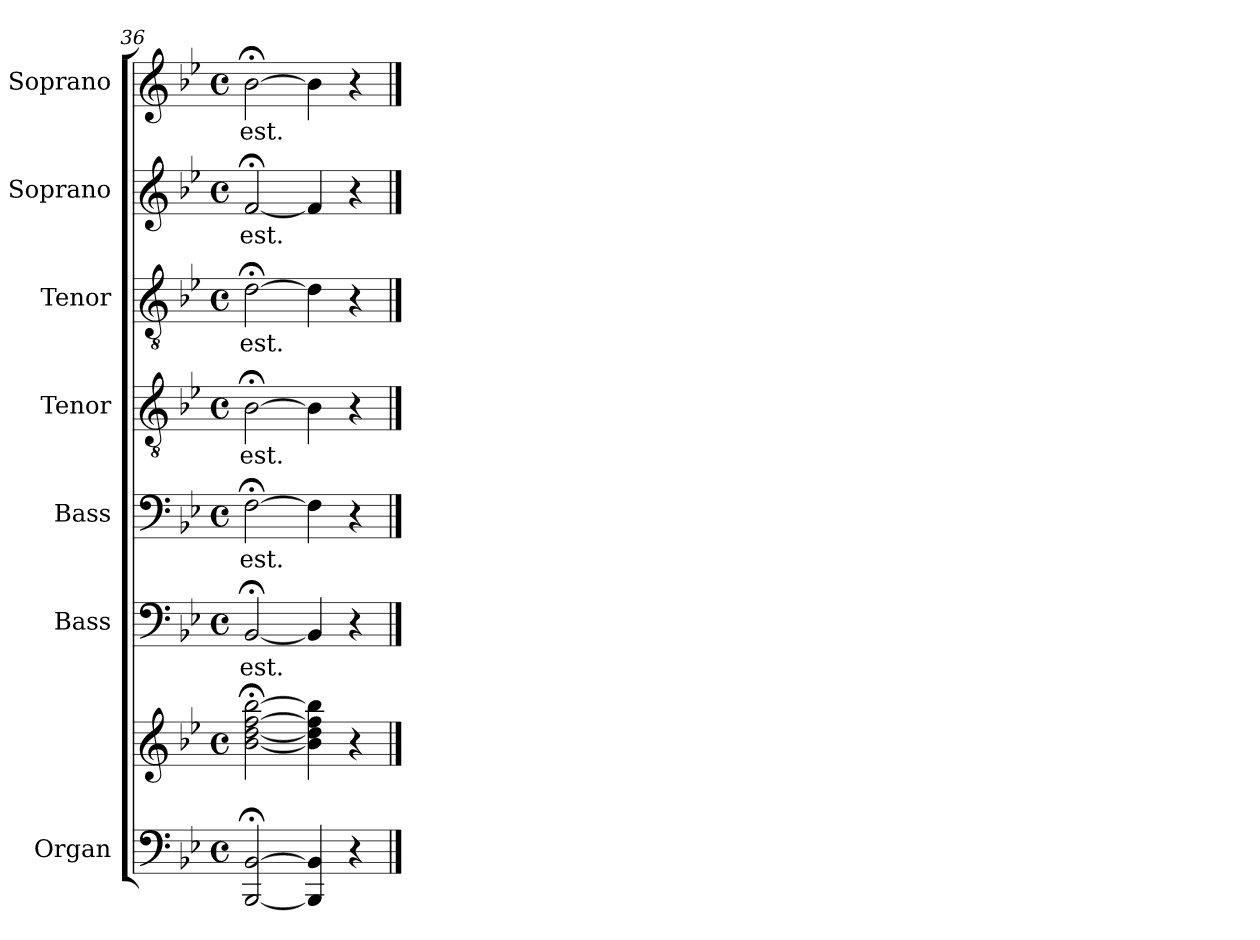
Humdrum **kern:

**kern	**kern	**kern	**text	**kern	**text	**kern	**text	**kern	**text	**kern	**text	**kern	**text
*part7	*part7	*part6	*part6	*part5	*part5	*part4	*part4	*part3	*part3	*part2	*part2	*part1	*part1
*staff8	*staff7	*staff6	*staff6	*staff5	*staff5	*staff4	*staff4	*staff3	*staff3	*staff2	*staff2	*staff1	*staff1
*I"Organ	*	*I"Bass	*	*I"Bass	*	*I"Tenor	*	*I"Tenor	*	*I"Soprano	*	*I"Soprano	*
*I'Org.	*	*I'B.	*	*I'B.	*	*I'T.	*	*I'T.	*	*I'S.	*	*I'S.	*
*clefF4	*clefG2	*clefF4	*	*clefF4	*	*clefGv2	*	*clefGv2	*	*clefG2	*	*clefG2	*
*	*	*	*	*	*	*ITrd7c12	*	*ITrd7c12	*	*	*	*	*
*k[b-e-]	*k[b-e-]	*k[b-e-]	*	*k[b-e-]	*	*k[b-e-]	*	*k[b-e-]	*	*k[b-e-]	*	*k[b-e-]	*
*B-:	*B-:	*B-:	*	*B-:	*	*B-:	*	*B-:	*	*B-:	*	*B-:	*
*M4/4	*M4/4	*M4/4	*	*M4/4	*	*M4/4	*	*M4/4	*	*M4/4	*	*M4/4	*
*met(c)	*met(c)	*met(c)	*	*met(c)	*	*met(c)	*	*met(c)	*	*met(c)	*	*met(c)	*
=36	=36	=36	=36	=36	=36	=36	=36	=36	=36	=36	=36	=36	=36
!	!	!	!LO:LY:b:color=#000000	!	!	!	!	!	!	!	!	!	!
!	!	!	!	!	!LO:LY:b:color=#000000	!	!	!	!	!	!	!	!
!	!	!	!	!	!	!	!LO:LY:b:color=#000000	!	!	!	!	!	!
!	!	!	!	!	!	!	!	!	!LO:LY:b:color=#000000	!	!	!	!
!	!	!	!	!	!	!	!	!	!	!	!LO:LY:b:color=#000000	!	!
!	!	!	!	!	!	!	!	!	!	!	!	!	!LO:LY:b:color=#000000
[<2BBB-i/; [>2BB-i;	[<2b-i\; [<2ddi; [>2ffi; [>2bb-i;	[<2BB-;i/	-est.	[>2F;i\	-est.	[>2BB-;i\	-est.	[>2D;i\	-est.	[<2f;i/	-est.	[>2b-;i\	-est.
4BBB-i/] 4BB-i]	4b-i\] 4ddi] 4ffi] 4bb-i]	4BB-i/]	.	4Fi\]	.	4BB-i\]	.	4Di\]	.	4fi/]	.	4b-i\]	.
4r	4r	4r	.	4r	.	4r	.	4r	.	4r	.	4r	.
==	==	==	==	==	==	==	==	==	==	==	==	==	==
*-	*-	*-	*-	*-	*-	*-	*-	*-	*-	*-	*-	*-	*-
